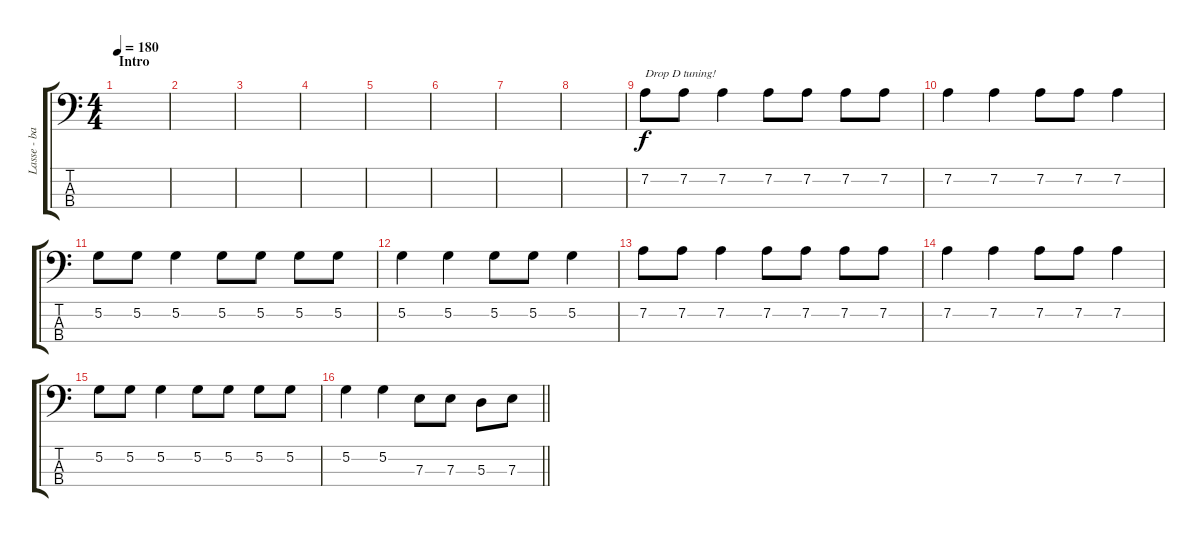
\track ("Lasse - bass" "Lasse - ba") {instrument electricbassfinger}
\staff {score tabs}
\tuning (G2 D2 A1 D1) {hide}
\ts (4 4)
\section ("" "Intro")
\tempo 180
\clef f4
\ks c
|
|
|
|
|
|
|
|
7.2.8{txt "Drop D tuning!"} 7.2.8 7.2.4 7.2.8 7.2.8 7.2.8 7.2.8 |
7.2.4 7.2.4 7.2.8 7.2.8 7.2.4 |
5.2.8 5.2.8 5.2.4 5.2.8 5.2.8 5.2.8 5.2.8 |
5.2.4 5.2.4 5.2.8 5.2.8 5.2.4 |
7.2.8 7.2.8 7.2.4 7.2.8 7.2.8 7.2.8 7.2.8 |
7.2.4 7.2.4 7.2.8 7.2.8 7.2.4 |
5.2.8 5.2.8 5.2.4 5.2.8 5.2.8 5.2.8 5.2.8 |
\barLineRight lightlight
5.2.4 5.2.4 7.3.8{dy f} 7.3.8 5.3.8 7.3.8
